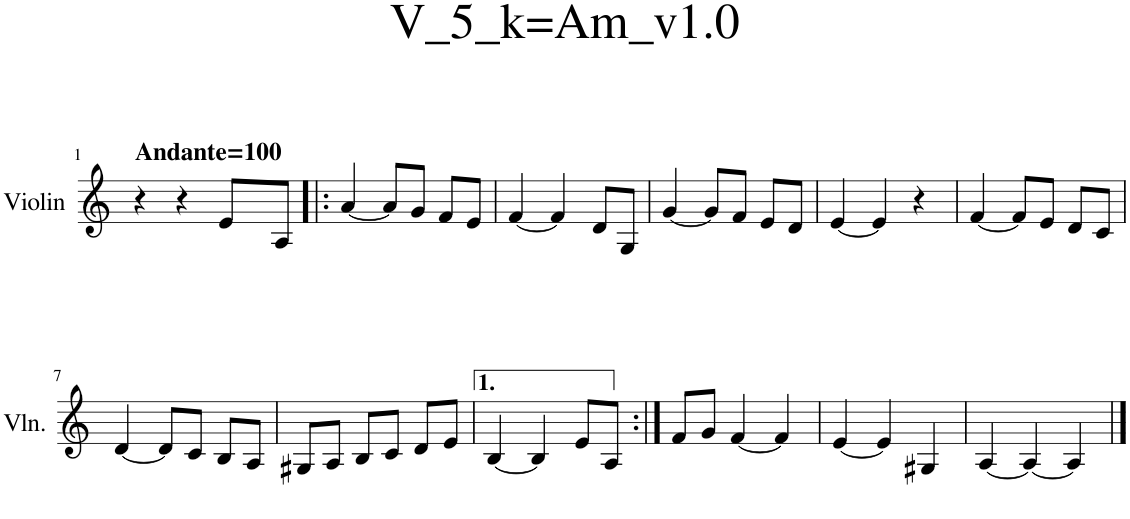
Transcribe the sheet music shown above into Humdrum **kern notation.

**kern
*part1
*staff1
*I"Violin
*I'Vln.
*clefG2
*k[]
=1
!LO:TX:a:B:t=Andante=100
4r
4r
8e/L
8A/J
=2!|:
[4a/
8a/L]
8g/J
8f/L
8e/J
=3
[4f/
4f/]
8d/L
8G/J
=4
[4g/
8g/L]
8f/J
8e/L
8d/J
=5
[4e/
4e/]
4r
=6
[4f/
8f/L]
8e/J
8d/L
8c/J
!!LO:LB:g=z
=7
[4d/
8d/L]
8c/J
8B/L
8A/J
=8
8G#X/L
8A/J
8B/L
8c/J
8d/L
8e/J
=9
[4B/
4B/]
8e/L
8A/J
=10:|!
8f/L
8g/J
[4f/
4f/]
=11
[4e/
4e/]
4G#X/
=12
[4A/
4A/_
4A/]
==
*-
